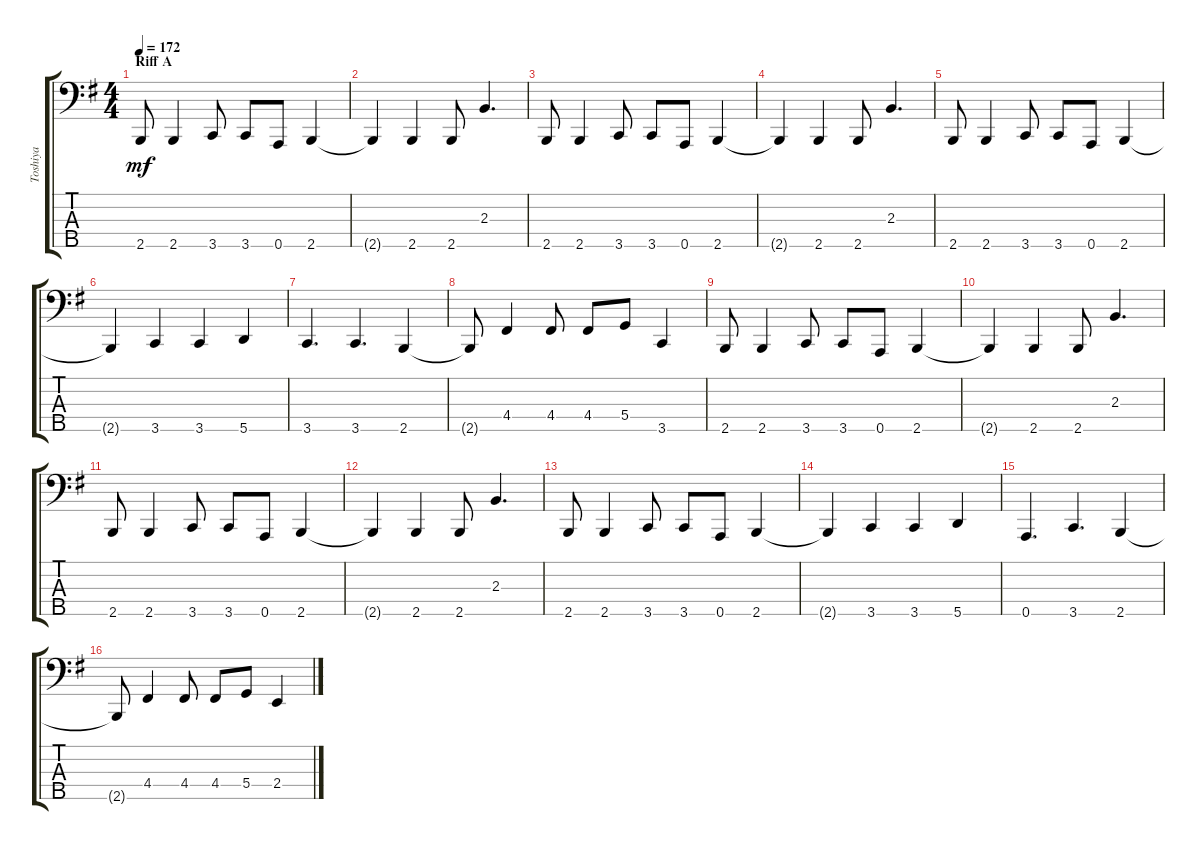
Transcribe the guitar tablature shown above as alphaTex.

\track ("Toshiya" "Toshiya") {instrument electricbassfinger}
\staff {score tabs}
\tuning (G2 D2 A1 D1 A0) {hide}
\ts (4 4)
\section ("" "Riff A")
\tempo 172
\clef f4
\ks eminor
2.5.8{dy mf instrument electricbassfinger} 2.5.4 3.5.8 3.5.8 0.5.8 2.5.4 |
2.5{t}.4 2.5.4 2.5.8 2.3.4{d} |
2.5.8 2.5.4 3.5.8 3.5.8 0.5.8 2.5.4 |
2.5{t}.4 2.5.4 2.5.8 2.3.4{d} |
2.5.8 2.5.4 3.5.8 3.5.8 0.5.8 2.5.4 |
2.5{t}.4 3.5.4 3.5.4 5.5.4 |
3.5.4{d} 3.5.4{d} 2.5.4 |
2.5{t}.8 4.4.4 4.4.8 4.4.8 5.4.8 3.5.4 |
2.5.8 2.5.4 3.5.8 3.5.8 0.5.8 2.5.4 |
2.5{t}.4 2.5.4 2.5.8 2.3.4{d} |
2.5.8 2.5.4 3.5.8 3.5.8 0.5.8 2.5.4 |
2.5{t}.4 2.5.4 2.5.8 2.3.4{d} |
2.5.8 2.5.4 3.5.8 3.5.8 0.5.8 2.5.4 |
2.5{t}.4 3.5.4 3.5.4 5.5.4 |
0.5.4{d} 3.5.4{d} 2.5.4 |
2.5{t}.8 4.4.4 4.4.8 4.4.8 5.4.8 2.4.4
